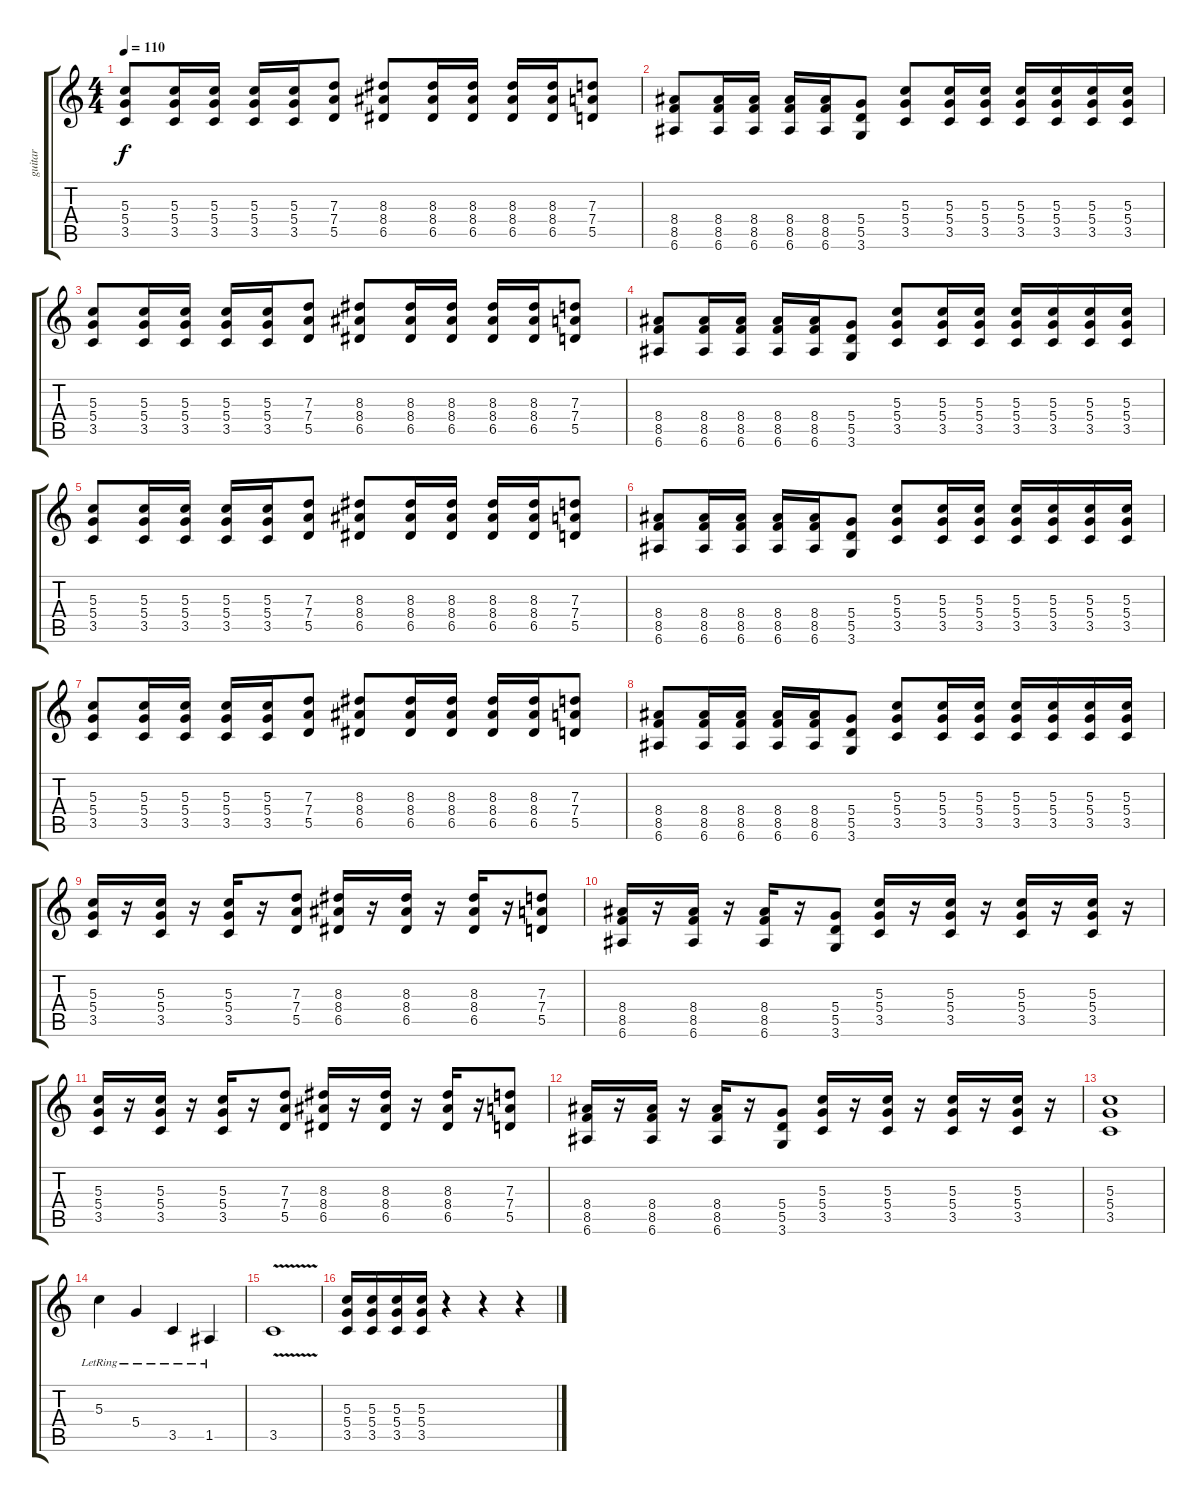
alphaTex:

\track ("guitar" "guitar") {instrument distortionguitar}
\staff {score tabs}
\tuning (E4 B3 G3 D3 A2 E2) {hide}
\ts (4 4)
\tempo 110
\clef g2
\ks c
(5.3 5.4 3.5).8{dy f} (5.3 5.4 3.5).16 (5.3 5.4 3.5).16 (5.3 5.4 3.5).16 (5.3 5.4 3.5).16 (7.3 7.4 5.5).8 (8.3 8.4 6.5).8 (8.3 8.4 6.5).16 (8.3 8.4 6.5).16 (8.3 8.4 6.5).16 (8.3 8.4 6.5).16 (7.3 7.4 5.5).8 |
(8.4 8.5 6.6).8 (8.4 8.5 6.6).16 (8.4 8.5 6.6).16 (8.4 8.5 6.6).16 (8.4 8.5 6.6).16 (5.4 5.5 3.6).8 (5.3 5.4 3.5).8 (5.3 5.4 3.5).16 (5.3 5.4 3.5).16 (5.3 5.4 3.5).16 (5.3 5.4 3.5).16 (5.3 5.4 3.5).16 (5.3 5.4 3.5).16 |
(5.3 5.4 3.5).8 (5.3 5.4 3.5).16 (5.3 5.4 3.5).16 (5.3 5.4 3.5).16 (5.3 5.4 3.5).16 (7.3 7.4 5.5).8 (8.3 8.4 6.5).8 (8.3 8.4 6.5).16 (8.3 8.4 6.5).16 (8.3 8.4 6.5).16 (8.3 8.4 6.5).16 (7.3 7.4 5.5).8 |
(8.4 8.5 6.6).8 (8.4 8.5 6.6).16 (8.4 8.5 6.6).16 (8.4 8.5 6.6).16 (8.4 8.5 6.6).16 (5.4 5.5 3.6).8 (5.3 5.4 3.5).8 (5.3 5.4 3.5).16 (5.3 5.4 3.5).16 (5.3 5.4 3.5).16 (5.3 5.4 3.5).16 (5.3 5.4 3.5).16 (5.3 5.4 3.5).16 |
(5.3 5.4 3.5).8 (5.3 5.4 3.5).16 (5.3 5.4 3.5).16 (5.3 5.4 3.5).16 (5.3 5.4 3.5).16 (7.3 7.4 5.5).8 (8.3 8.4 6.5).8 (8.3 8.4 6.5).16 (8.3 8.4 6.5).16 (8.3 8.4 6.5).16 (8.3 8.4 6.5).16 (7.3 7.4 5.5).8 |
(8.4 8.5 6.6).8 (8.4 8.5 6.6).16 (8.4 8.5 6.6).16 (8.4 8.5 6.6).16 (8.4 8.5 6.6).16 (5.4 5.5 3.6).8 (5.3 5.4 3.5).8 (5.3 5.4 3.5).16 (5.3 5.4 3.5).16 (5.3 5.4 3.5).16 (5.3 5.4 3.5).16 (5.3 5.4 3.5).16 (5.3 5.4 3.5).16 |
(5.3 5.4 3.5).8 (5.3 5.4 3.5).16 (5.3 5.4 3.5).16 (5.3 5.4 3.5).16 (5.3 5.4 3.5).16 (7.3 7.4 5.5).8 (8.3 8.4 6.5).8 (8.3 8.4 6.5).16 (8.3 8.4 6.5).16 (8.3 8.4 6.5).16 (8.3 8.4 6.5).16 (7.3 7.4 5.5).8 |
(8.4 8.5 6.6).8 (8.4 8.5 6.6).16 (8.4 8.5 6.6).16 (8.4 8.5 6.6).16 (8.4 8.5 6.6).16 (5.4 5.5 3.6).8 (5.3 5.4 3.5).8 (5.3 5.4 3.5).16 (5.3 5.4 3.5).16 (5.3 5.4 3.5).16 (5.3 5.4 3.5).16 (5.3 5.4 3.5).16 (5.3 5.4 3.5).16 |
(5.3 5.4 3.5).16 r.16 (5.3 5.4 3.5).16 r.16 (5.3 5.4 3.5).16 r.16 (7.3 7.4 5.5).8 (8.3 8.4 6.5).16 r.16 (8.3 8.4 6.5).16 r.16 (8.3 8.4 6.5).16 r.16 (7.3 7.4 5.5).8 |
(8.4 8.5 6.6).16 r.16 (8.4 8.5 6.6).16 r.16 (8.4 8.5 6.6).16 r.16 (5.4 5.5 3.6).8 (5.3 5.4 3.5).16 r.16 (5.3 5.4 3.5).16 r.16 (5.3 5.4 3.5).16 r.16 (5.3 5.4 3.5).16 r.16 |
(5.3 5.4 3.5).16 r.16 (5.3 5.4 3.5).16 r.16 (5.3 5.4 3.5).16 r.16 (7.3 7.4 5.5).8 (8.3 8.4 6.5).16 r.16 (8.3 8.4 6.5).16 r.16 (8.3 8.4 6.5).16 r.16 (7.3 7.4 5.5).8 |
(8.4 8.5 6.6).16 r.16 (8.4 8.5 6.6).16 r.16 (8.4 8.5 6.6).16 r.16 (5.4 5.5 3.6).8 (5.3 5.4 3.5).16 r.16 (5.3 5.4 3.5).16 r.16 (5.3 5.4 3.5).16 r.16 (5.3 5.4 3.5).16 r.16 |
(5.3 5.4 3.5).1 |
5.3{lr}.4 5.4{lr}.4 3.5{lr}.4 1.5{lr}.4 |
3.5{v}.1 |
(5.3 5.4 3.5).16 (5.3 5.4 3.5).16 (5.3 5.4 3.5).16 (5.3 5.4 3.5).16 r.4 r.4 r.4
